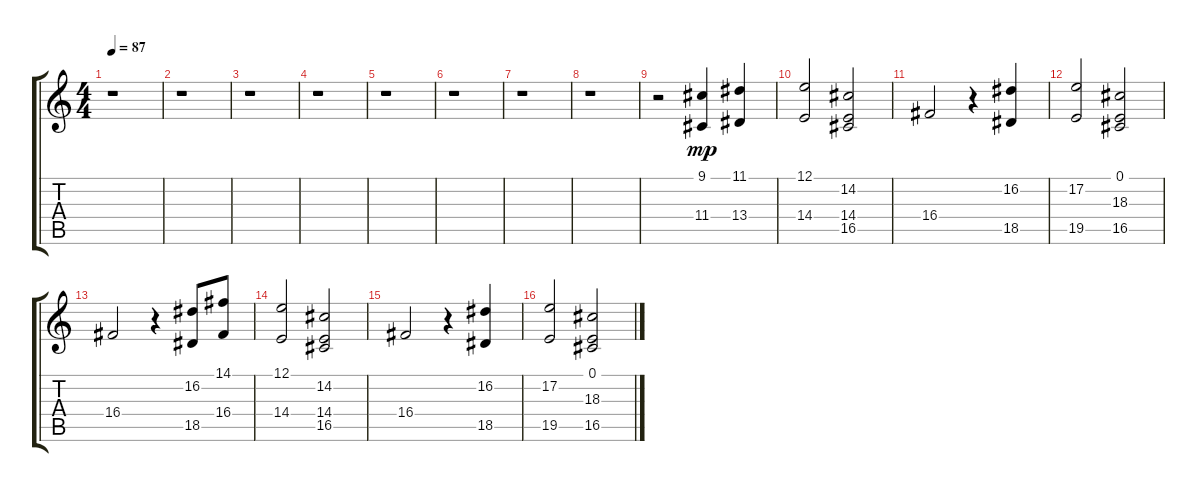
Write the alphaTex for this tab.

\track "" {instrument stringensemble2}
\staff {score tabs}
\tuning (E4 B3 G3 D3 A2 E2) {hide}
\ts (4 4)
\tempo 87
\clef g2
\ks c
r.1{dy mp} |
r.1 |
r.1 |
r.1 |
r.1 |
r.1 |
r.1 |
r.1 |
r.2 (9.1 11.4).4 (11.1 13.4).4 |
(12.1 14.4).2 (14.2 14.4 16.5).2 |
16.4.2 r.4 (16.2 18.5).4 |
(17.2 19.5).2 (0.1 18.3 16.5).2 |
16.4.2 r.4 (16.2 18.5).8 (14.1 16.4).8 |
(12.1 14.4).2 (14.2 14.4 16.5).2 |
16.4.2 r.4 (16.2 18.5).4 |
(17.2 19.5).2 (0.1 18.3 16.5).2
